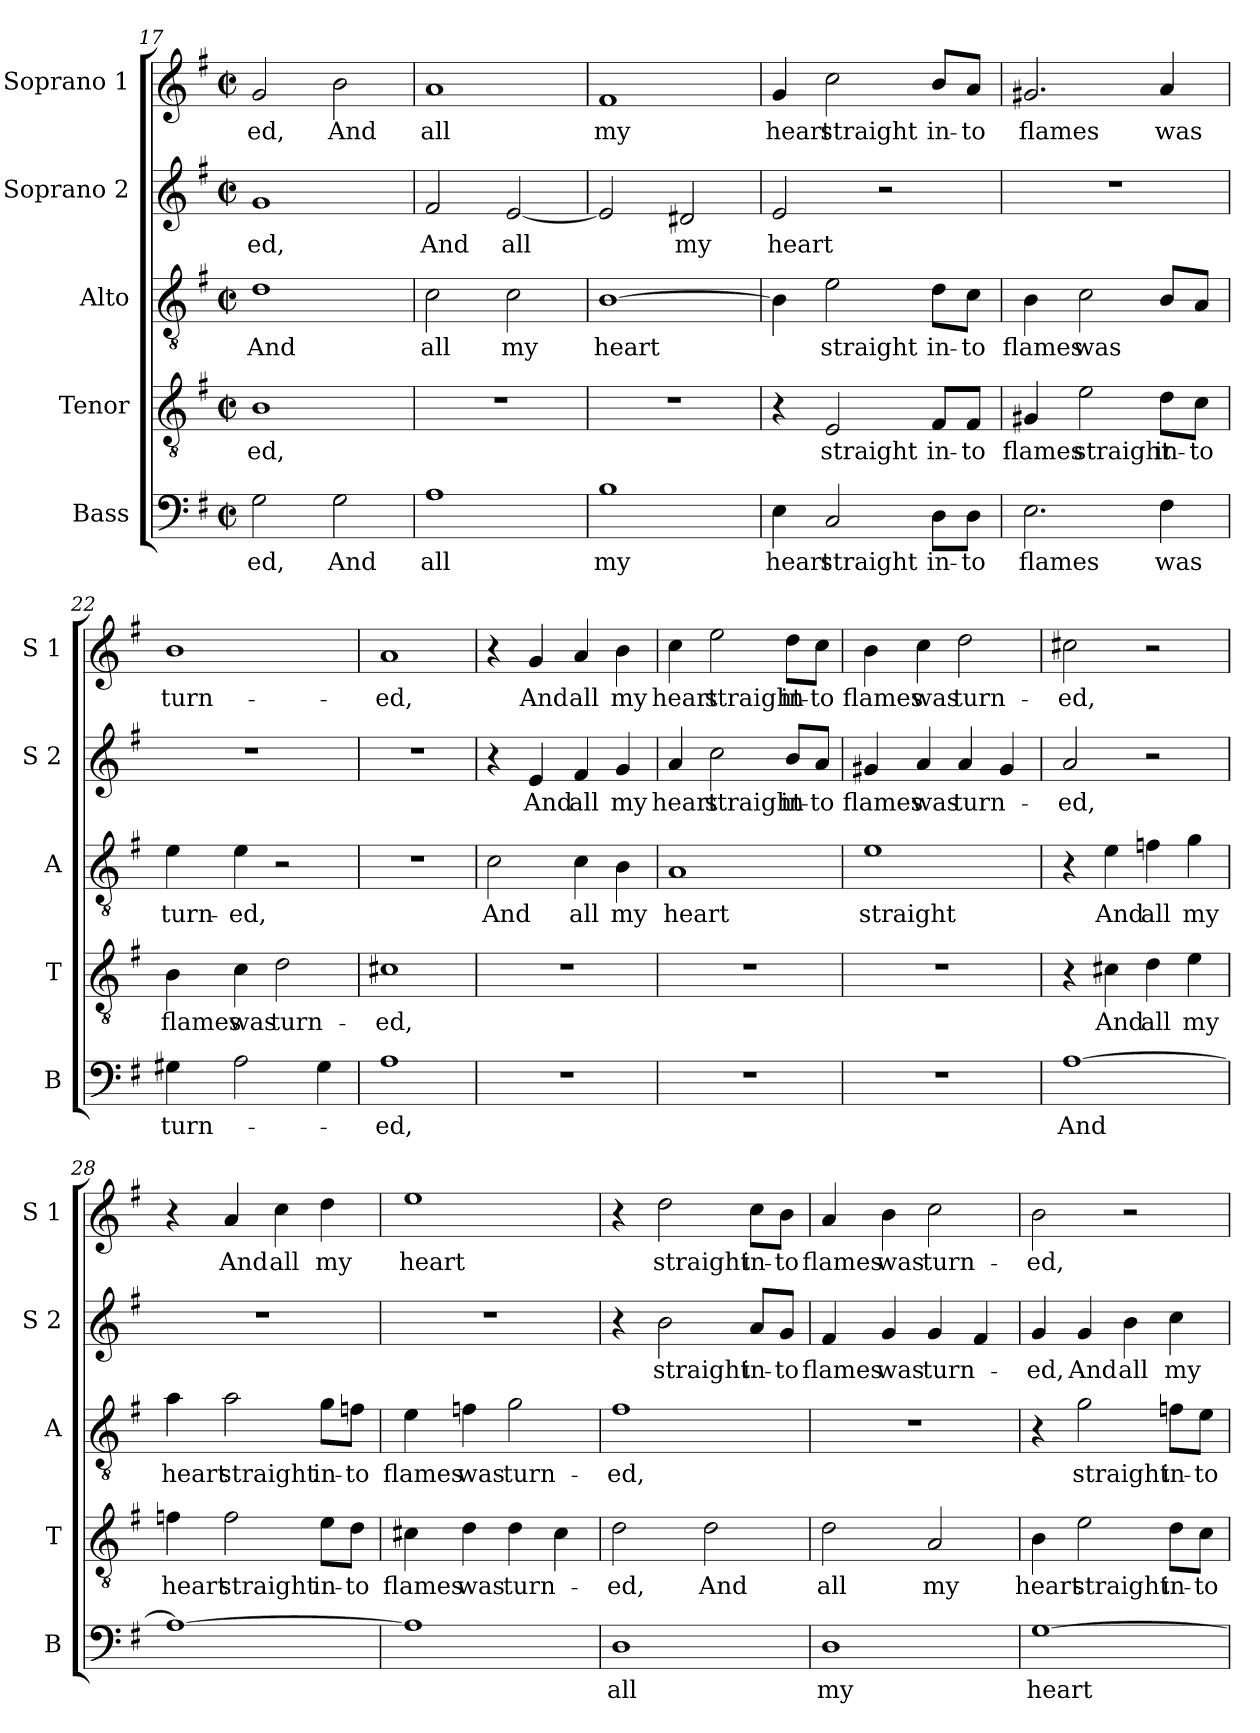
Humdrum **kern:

**kern	**text	**kern	**text	**kern	**text	**kern	**text	**kern	**text
*part5	*part5	*part4	*part4	*part3	*part3	*part2	*part2	*part1	*part1
*staff5	*staff5	*staff4	*staff4	*staff3	*staff3	*staff2	*staff2	*staff1	*staff1
*I"Bass	*	*I"Tenor	*	*I"Alto	*	*I"Soprano 2	*	*I"Soprano 1	*
*I'B	*	*I'T	*	*I'A	*	*I'S 2	*	*I'S 1	*
*clefF4	*	*clefGv2	*	*clefGv2	*	*clefG2	*	*clefG2	*
*k[f#]	*	*k[f#]	*	*k[f#]	*	*k[f#]	*	*k[f#]	*
*G:	*	*G:	*	*G:	*	*G:	*	*G:	*
*M2/2	*	*M2/2	*	*M2/2	*	*M2/2	*	*M2/2	*
*met(c|)	*	*met(c|)	*	*met(c|)	*	*met(c|)	*	*met(c|)	*
=17	=17	=17	=17	=17	=17	=17	=17	=17	=17
2G\	-ed,	1B	-ed,	1d	And	1g	-ed,	2g/	-ed,
2G\	And	.	.	.	.	.	.	2b\	And
!!LO:LB:g=z
=18	=18	=18	=18	=18	=18	=18	=18	=18	=18
1A	all	1r	.	2c\	all	2f#/	And	1a	all
.	.	.	.	2c\	my	[2e/	all	.	.
=19	=19	=19	=19	=19	=19	=19	=19	=19	=19
1B	my	1r	.	[1B	heart	2e/]	.	1f#	my
.	.	.	.	.	.	2d#X/	my	.	.
=20	=20	=20	=20	=20	=20	=20	=20	=20	=20
4E\	heart	4r	.	4B\]	.	2e/	heart	4g/	heart
2C/	straight	2E/	straight	2e\	straight	.	.	2cc\	straight
.	.	.	.	.	.	2r	.	.	.
8D\L	in-	8F#/L	in-	8d\L	in-	.	.	8b/L	in-
8D\J	-to	8F#/J	-to	8c\J	-to	.	.	8a/J	-to
=21	=21	=21	=21	=21	=21	=21	=21	=21	=21
2.E\	flames	4G#X/	flames	4B\	flames	1r	.	2.g#X/	flames
.	.	2e\	straight	2c\	was	.	.	.	.
4F#\	was	8d\L	in-	8B/L	.	.	.	4a/	was
.	.	8c\J	-to	8A/J	.	.	.	.	.
=22	=22	=22	=22	=22	=22	=22	=22	=22	=22
4G#X\	turn-	4B\	flames	4e\	turn-	1r	.	1b	turn-
2A\	.	4c\	was	4e\	-ed,	.	.	.	.
.	.	2d\	turn-	2r	.	.	.	.	.
4G#\	.	.	.	.	.	.	.	.	.
!!LO:PB:g=z
=23	=23	=23	=23	=23	=23	=23	=23	=23	=23
1A	-ed,	1c#X	-ed,	1r	.	1r	.	1a	-ed,
=24	=24	=24	=24	=24	=24	=24	=24	=24	=24
1r	.	1r	.	2c\	And	4r	.	4r	.
.	.	.	.	.	.	4e/	And	4g/	And
.	.	.	.	4c\	all	4f#/	all	4a/	all
.	.	.	.	4B\	my	4g/	my	4b\	my
=25	=25	=25	=25	=25	=25	=25	=25	=25	=25
1r	.	1r	.	1A	heart	4a/	heart	4cc\	heart
.	.	.	.	.	.	2cc\	straight	2ee\	straight
.	.	.	.	.	.	8b/L	in-	8dd\L	in-
.	.	.	.	.	.	8a/J	-to	8cc\J	-to
=26	=26	=26	=26	=26	=26	=26	=26	=26	=26
1r	.	1r	.	1e	straight	4g#X/	flames	4b\	flames
.	.	.	.	.	.	4a/	was	4cc\	was
.	.	.	.	.	.	4a/	turn-	2dd\	turn-
.	.	.	.	.	.	4g#/	.	.	.
=27	=27	=27	=27	=27	=27	=27	=27	=27	=27
[1A	And	4r	.	4r	.	2a/	-ed,	2cc#X\	-ed,
.	.	4c#X\	And	4e\	And	.	.	.	.
.	.	4d\	all	4fn\	all	2r	.	2r	.
.	.	4e\	my	4g\	my	.	.	.	.
!!LO:LB:g=z
=28	=28	=28	=28	=28	=28	=28	=28	=28	=28
1A_	.	4fn\	heart	4a\	heart	1r	.	4r	.
.	.	2f\	straight	2a\	straight	.	.	4a/	And
.	.	.	.	.	.	.	.	4cc\	all
.	.	8e\L	in-	8g\L	in-	.	.	4dd\	my
.	.	8d\J	-to	8fn\J	-to	.	.	.	.
=29	=29	=29	=29	=29	=29	=29	=29	=29	=29
1A]	.	4c#X\	flames	4e\	flames	1r	.	1ee	heart
.	.	4d\	was	4fn\	was	.	.	.	.
.	.	4d\	turn-	2g\	turn-	.	.	.	.
.	.	4c#\	.	.	.	.	.	.	.
=30	=30	=30	=30	=30	=30	=30	=30	=30	=30
1D	all	2d\	-ed,	1f#	-ed,	4r	.	4r	.
.	.	.	.	.	.	2b\	straight	2dd\	straight
.	.	2d\	And	.	.	.	.	.	.
.	.	.	.	.	.	8a/L	in-	8cc\L	in-
.	.	.	.	.	.	8g/J	-to	8b\J	-to
=31	=31	=31	=31	=31	=31	=31	=31	=31	=31
1D	my	2d\	all	1r	.	4f#/	flames	4a/	flames
.	.	.	.	.	.	4g/	was	4b\	was
.	.	2A/	my	.	.	4g/	turn-	2cc\	turn-
.	.	.	.	.	.	4f#/	.	.	.
!!LO:PB:g=z
=32	=32	=32	=32	=32	=32	=32	=32	=32	=32
[1G	heart	4B\	heart	4r	.	4g/	-ed,	2b\	-ed,
.	.	2e\	straight	2g\	straight	4g/	And	.	.
.	.	.	.	.	.	4b\	all	2r	.
.	.	8d\L	in-	8fn\L	in-	4cc\	my	.	.
.	.	8c\J	-to	8e\J	-to	.	.	.	.
=	=	=	=	=	=	=	=	=	=
*-	*-	*-	*-	*-	*-	*-	*-	*-	*-
